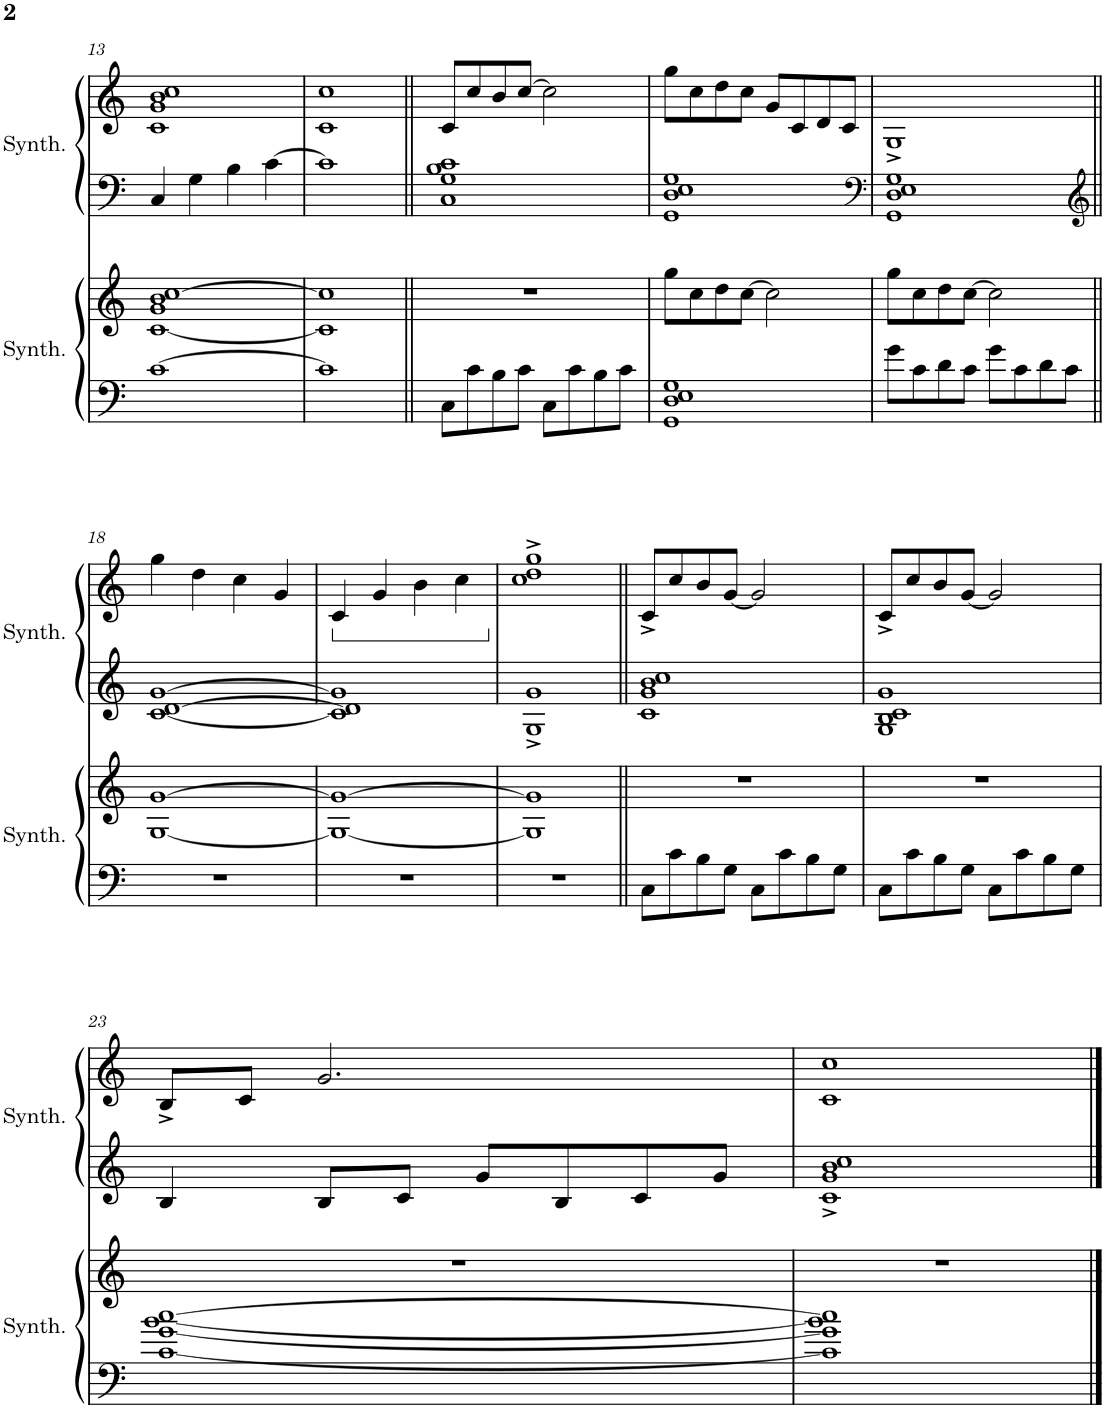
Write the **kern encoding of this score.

**kern	**kern	**kern	**kern
*part2	*part2	*part1	*part1
*staff4	*staff3	*staff2	*staff1
*I"Saw Synthesizer	*	*I"Halo Synthesizer	*
*I'Synth.	*	*I'Synth.	*
!!LO:PB:g=z
*clefF4	*clefG2	*clefF4	*clefG2
*k[]	*k[]	*k[]	*k[]
*M4/4	*M4/4	*M4/4	*M4/4
=13	=13	=13	=13
[1c	[1c 1g 1b [1cc	4C/	1c 1g 1b 1cc
.	.	4G\	.
.	.	4B\	.
.	.	[4c\	.
=14	=14	=14	=14
1c]	1c] 1cc]	1c]	1c 1cc
=15||	=15||	=15||	=15||
8C\L	1r	1C 1G 1B 1c	8c/L
8c\	.	.	8cc/
8B\	.	.	8b/
8c\J	.	.	[8cc/J
8C\L	.	.	2cc\]
8c\	.	.	.
8B\	.	.	.
8c\J	.	.	.
=16	=16	=16	=16
1GG 1D 1E 1G	8gg\L	1GG 1D 1E 1G	8gg\L
.	8cc\	.	8cc\
.	8dd\	.	8dd\
.	[8cc\J	.	8cc\J
.	2cc\]	.	8g/L
.	.	.	8c/
.	.	.	8d/
.	.	.	8c/J
=17	=17	=17	=17
*	*	*clefF4	*
8g\L	8gg\L	1GG 1D 1E 1G	1G^
8c\	8cc\	.	.
8d\	8dd\	.	.
8c\J	[8cc\J	.	.
8g\L	2cc\]	.	.
8c\	.	.	.
8d\	.	.	.
8c\J	.	.	.
!!LO:LB:g=z
=18||	=18||	=18||	=18||
*	*	*clefG2	*
1r	[1G [1g	[1c [1d [1g	4gg\
.	.	.	4dd\
.	.	.	4cc\
.	.	.	4g/
=19	=19	=19	=19
*	*	*	*ped
1r	1G_ 1g_	1c] 1d] 1g]	4c/
.	.	.	4g/
.	.	.	4b\
.	.	.	4cc\
=20	=20	=20	=20
*	*	*	*Xped
1r	1G] 1g]	1G^ 1g^	1cc^ 1dd^ 1gg^
=21||	=21||	=21||	=21||
8C\L	1r	1c 1g 1b 1cc	8c^/L
8c\	.	.	8cc/
8B\	.	.	8b/
8G\J	.	.	[8g/J
8C\L	.	.	2g/]
8c\	.	.	.
8B\	.	.	.
8G\J	.	.	.
=22	=22	=22	=22
8C\L	1r	1G 1B 1c 1g	8c^/L
8c\	.	.	8cc/
8B\	.	.	8b/
8G\J	.	.	[8g/J
8C\L	.	.	2g/]
8c\	.	.	.
8B\	.	.	.
8G\J	.	.	.
!!LO:LB:g=z
=23	=23	=23	=23
[1c [1g [1b [1cc	1r	4B/	8B^/L
.	.	.	8c/J
.	.	8B/L	2.g/
.	.	8c/J	.
.	.	8g/L	.
.	.	8B/	.
.	.	8c/	.
.	.	8g/J	.
=24	=24	=24	=24
1c] 1g] 1b] 1cc]	1r	1c^ 1g^ 1b^ 1cc^	1c 1cc
==	==	==	==
*-	*-	*-	*-
